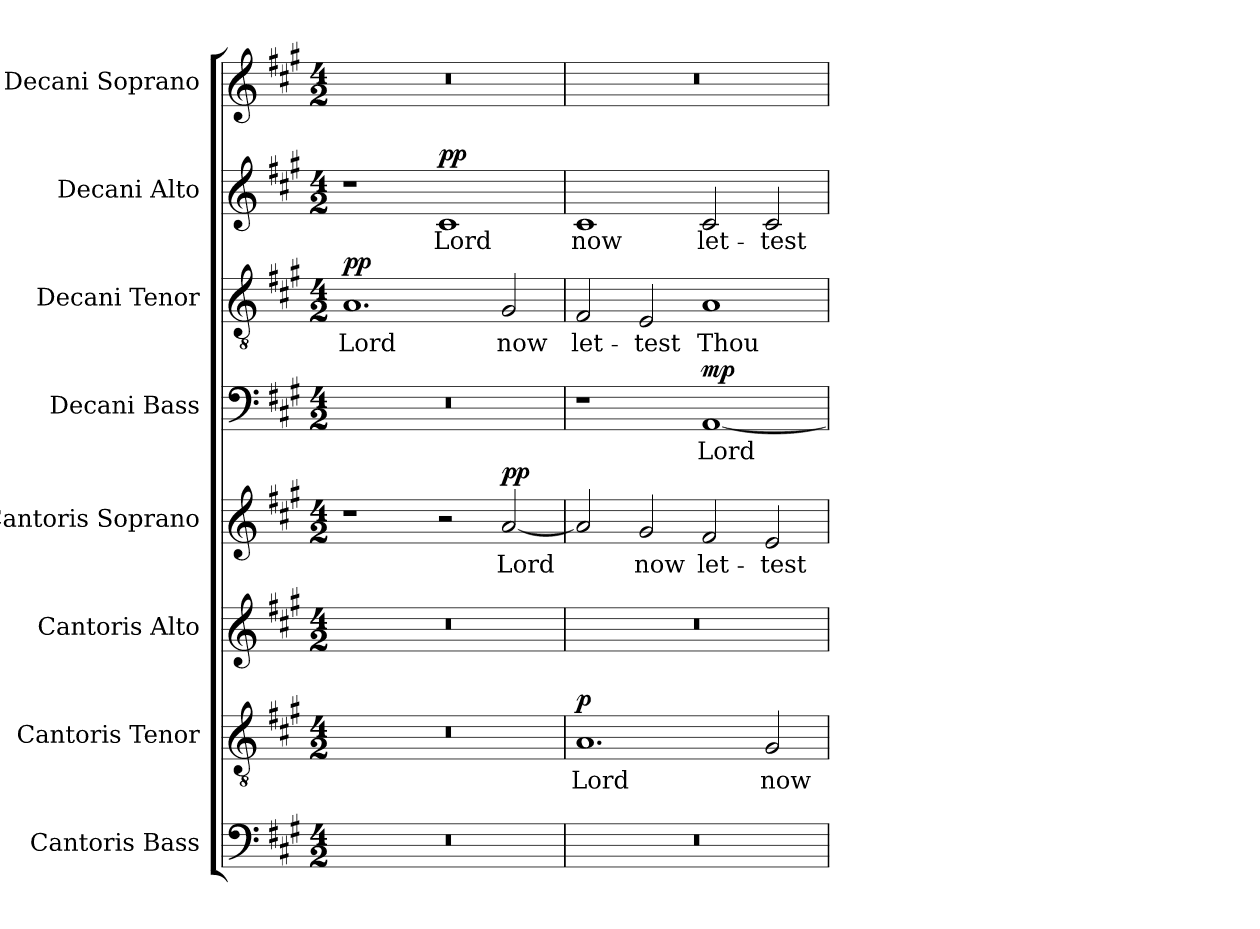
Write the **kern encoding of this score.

**kern	**kern	**text	**dynam	**kern	**kern	**text	**dynam	**kern	**text	**dynam	**kern	**text	**dynam	**kern	**text	**dynam	**kern
*part8	*part7	*part7	*part7	*part6	*part5	*part5	*part5	*part4	*part4	*part4	*part3	*part3	*part3	*part2	*part2	*part2	*part1
*staff8	*staff7	*staff7	*staff7	*staff6	*staff5	*staff5	*staff5	*staff4	*staff4	*staff4	*staff3	*staff3	*staff3	*staff2	*staff2	*staff2	*staff1
*I"Cantoris Bass	*I"Cantoris Tenor	*	*	*I"Cantoris Alto	*I"Cantoris Soprano	*	*	*I"Decani Bass	*	*	*I"Decani Tenor	*	*	*I"Decani Alto	*	*	*I"Decani Soprano
*I'Can. B.	*I'Can. T.	*	*	*I'Can. A.	*I'Can. S.	*	*	*I'Dec. B.	*	*	*I'Dec. T.	*	*	*I'Dec. A.	*	*	*I'Dec. S.
!!LO:PB:g=z
*clefF4	*clefGv2	*	*	*clefG2	*clefG2	*	*	*clefF4	*	*	*clefGv2	*	*	*clefG2	*	*	*clefG2
*	*ITrd7c12	*	*	*	*	*	*	*	*	*	*ITrd7c12	*	*	*	*	*	*
*k[f#c#g#]	*k[f#c#g#]	*	*	*k[f#c#g#]	*k[f#c#g#]	*	*	*k[f#c#g#]	*	*	*k[f#c#g#]	*	*	*k[f#c#g#]	*	*	*k[f#c#g#]
*A:	*A:	*	*	*A:	*A:	*	*	*A:	*	*	*A:	*	*	*A:	*	*	*A:
*M4/2	*M4/2	*	*	*M4/2	*M4/2	*	*	*M4/2	*	*	*M4/2	*	*	*M4/2	*	*	*M4/2
*MM80	*MM80	*	*	*MM80	*MM80	*	*	*MM80	*	*	*MM80	*	*	*MM80	*	*	*MM80
=1	=1	=1	=1	=1	=1	=1	=1	=1	=1	=1	=1	=1	=1	=1	=1	=1	=1
!LO:N:vis=1	!LO:N:vis=1	!	!	!LO:N:vis=1	!	!	!	!LO:N:vis=1	!	!	!	!	!	!	!	!	!
!	!	!	!	!	!	!	!	!	!	!	!	!	!	!	!	!	!LO:TX:a:B:t=Andante Tranquillo.
!	!	!	!	!	!	!	!	!	!	!	!	!LO:LY:b:color=#000000	!	!	!	!	!LO:N:vis=1
*	*	*	*	*	*	*	*	*	*	*	*	*	*	*	*	*	*^
0r	0r	.	.	0r	1r	.	.	0r	.	.	1.AAi	Lord	pp	1r	.	.	0r	1.ryy
!	!	!	!	!	!	!	!	!	!	!	!	!	!	!	!LO:LY:b:color=#000000	!	!	!
.	.	.	.	.	2r	.	.	.	.	.	.	.	.	1c#i	Lord	pp	.	.
!	!	!	!	!	!	!LO:LY:b:color=#000000	!	!	!	!	!	!	!	!	!	!	!	!
*	*	*	*	*	*	*	*	*	*	*	*	*	*	*	*	*	*MM116	*
!	!	!	!	!	!	!	!	!	!	!	!	!LO:LY:b:color=#000000	!	!	!	!	!	!
.	.	.	.	.	[2ai/	Lord	pp	.	.	.	2GG#i/	now	.	.	.	.	.	2ryy
=2	=2	=2	=2	=2	=2	=2	=2	=2	=2	=2	=2	=2	=2	=2	=2	=2	=2	=2
!LO:N:vis=1	!	!	!	!	!	!	!	!	!	!	!	!	!	!	!	!	!	!
*	*	*	*	*	*	*	*	*	*	*	*	*	*	*	*	*	*v	*v
*	*	*	*	*	*	*	*	*	*	*	*	*	*	*	*	*	*^
!	!	!LO:LY:b:color=#000000	!	!LO:N:vis=1	!	!	!	!	!	!	!	!	!	!	!	!	!	!
*	*	*	*	*	*	*	*	*	*	*	*	*	*	*	*	*	*v	*v
*	*	*	*	*	*	*	*	*	*	*	*	*	*	*	*	*	*^
!	!	!	!	!	!	!	!	!	!	!	!	!LO:LY:b:color=#000000	!	!	!	!	!	!
*	*	*	*	*	*	*	*	*	*	*	*	*	*	*	*	*	*v	*v
*	*	*	*	*	*	*	*	*	*	*	*	*	*	*	*	*	*^
!	!	!	!	!	!	!	!	!	!	!	!	!	!	!	!LO:LY:b:color=#000000	!	!LO:N:vis=1	!
*	*	*	*	*	*	*	*	*	*	*	*	*	*	*	*	*	*v	*v
0r	1.AAi	Lord	p	0r	2ai/]	.	.	1r	.	.	2FF#i/	let-	.	1c#i	now	.	0r
!	!	!	!	!	!	!LO:LY:b:color=#000000	!	!	!	!	!	!	!	!	!	!	!
!	!	!	!	!	!	!	!	!	!	!	!	!LO:LY:b:color=#000000	!	!	!	!	!
.	.	.	.	.	2g#i/	now	.	.	.	.	2EEi/	-test	.	.	.	.	.
!	!	!	!	!	!	!LO:LY:b:color=#000000	!	!	!	!	!	!	!	!	!	!	!
!	!	!	!	!	!	!	!	!	!LO:LY:b:color=#000000	!	!	!	!	!	!	!	!
!	!	!	!	!	!	!	!	!	!	!	!	!LO:LY:b:color=#000000	!	!	!	!	!
!	!	!	!	!	!	!	!	!	!	!	!	!	!	!	!LO:LY:b:color=#000000	!	!
.	.	.	.	.	2f#i/	let-	.	[1AAi	Lord	mp	1AAi	Thou	.	2c#i/	let-	.	.
!	!	!LO:LY:b:color=#000000	!	!	!	!	!	!	!	!	!	!	!	!	!	!	!
!	!	!	!	!	!	!LO:LY:b:color=#000000	!	!	!	!	!	!	!	!	!	!	!
!	!	!	!	!	!	!	!	!	!	!	!	!	!	!	!LO:LY:b:color=#000000	!	!
.	2GG#i/	now	.	.	2ei/	-test	.	.	.	.	.	.	.	2c#i/	-test	.	.
=	=	=	=	=	=	=	=	=	=	=	=	=	=	=	=	=	=
*-	*-	*-	*-	*-	*-	*-	*-	*-	*-	*-	*-	*-	*-	*-	*-	*-	*-
